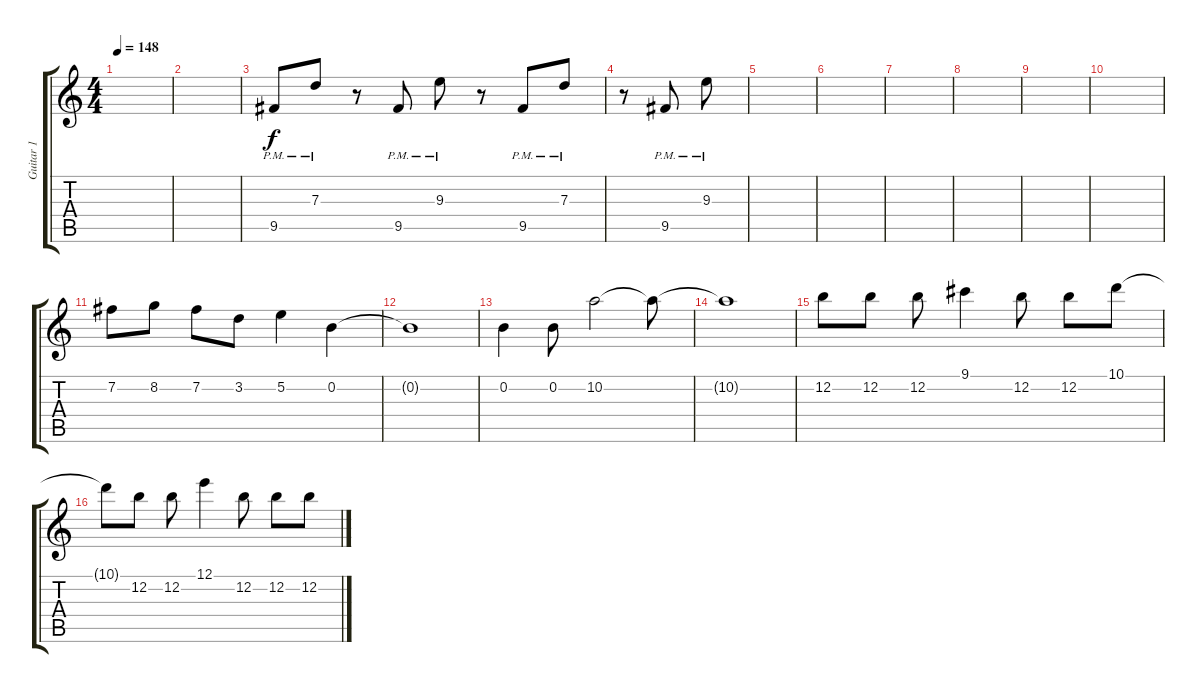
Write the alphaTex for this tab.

\track ("Guitar 1" "Guitar 1") {instrument distortionguitar}
\staff {score tabs}
\tuning (E4 B3 G3 D3 A2 D2) {hide}
\ts (4 4)
\tempo 148
\clef g2
\ks c
|
|
9.5{pm}.8 7.3{pm}.8 r.8 9.5{pm}.8 9.3{pm}.8 r.8 9.5{pm}.8 7.3{pm}.8 |
r.8 9.5{pm}.8 9.3{pm}.8 |
|
|
|
|
|
|
7.2.8 8.2.8 7.2.8 3.2.8 5.2.4 0.2.4 |
0.2{t}.1 |
0.2.4 0.2.8 10.2.2 10.2{t}.8 |
10.2{t}.1 |
12.2.8 12.2.8 12.2.8 9.1.4 12.2.8 12.2.8 10.1.8 |
10.1{t}.8 12.2.8 12.2.8 12.1.4 12.2.8 12.2.8 12.2.8
